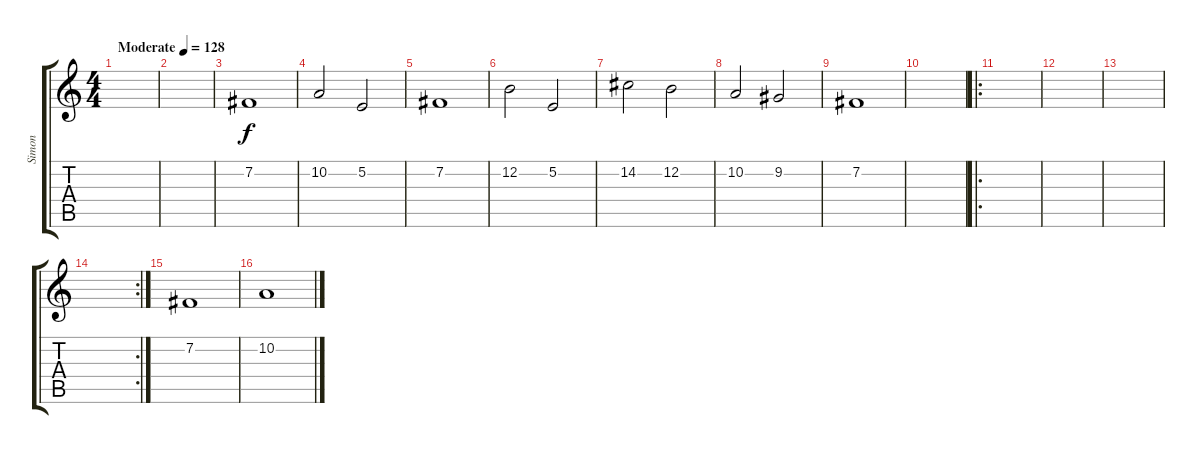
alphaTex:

\track ("Simon" "Simon") {instrument clarinet}
\staff {score tabs}
\tuning (E4 B3 G3 D3 A2 D2) {hide}
\ts (4 4)
\tempo (128 "Moderate")
\clef g2
\ks c
|
|
7.2.1 |
10.2.2 5.2.2 |
7.2.1 |
12.2.2 5.2.2 |
14.2.2 12.2.2 |
10.2.2 9.2.2 |
7.2.1 |
|
\ro
|
|
|
\rc 2
|
7.2.1 |
10.2.1
